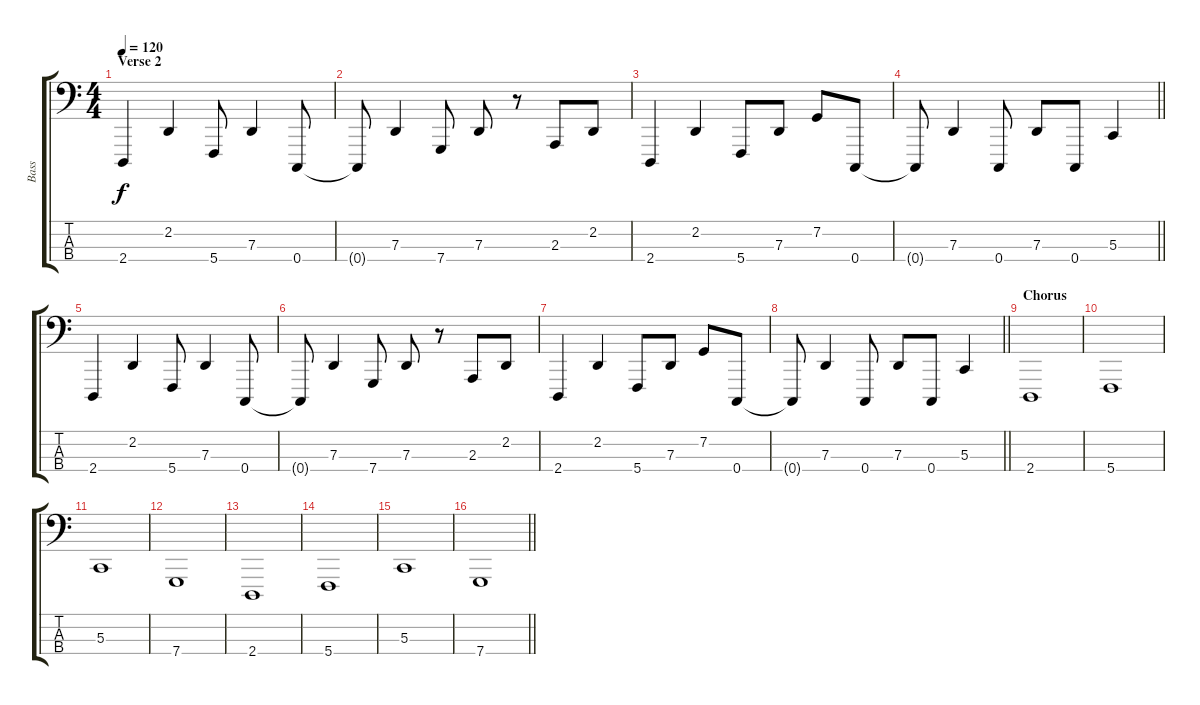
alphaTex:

\track ("Bass" "Bass") {instrument lead2sawtooth}
\staff {score tabs}
\tuning (F2 C2 G1 C1) {hide}
\ts (4 4)
\section ("" "Verse 2")
\tempo 120
\clef f4
\ks c
2.4.4{dy f} 2.2.4 5.4.8 7.3.4 0.4.8 |
0.4{t}.8 7.3.4 7.4.8 7.3.8 r.8 2.3.8 2.2.8 |
2.4.4 2.2.4 5.4.8 7.3.8 7.2.8 0.4.8 |
\barLineRight lightlight
0.4{t}.8 7.3.4 0.4.8 7.3.8 0.4.8 5.3.4 |
2.4.4 2.2.4 5.4.8 7.3.4 0.4.8 |
0.4{t}.8 7.3.4 7.4.8 7.3.8 r.8 2.3.8 2.2.8 |
2.4.4 2.2.4 5.4.8 7.3.8 7.2.8 0.4.8 |
\barLineRight lightlight
0.4{t}.8 7.3.4 0.4.8 7.3.8 0.4.8 5.3.4 |
\section ("" "Chorus")
2.4.1 |
5.4.1 |
5.3.1 |
7.4.1 |
2.4.1 |
5.4.1 |
5.3.1 |
\barLineRight lightlight
7.4.1
